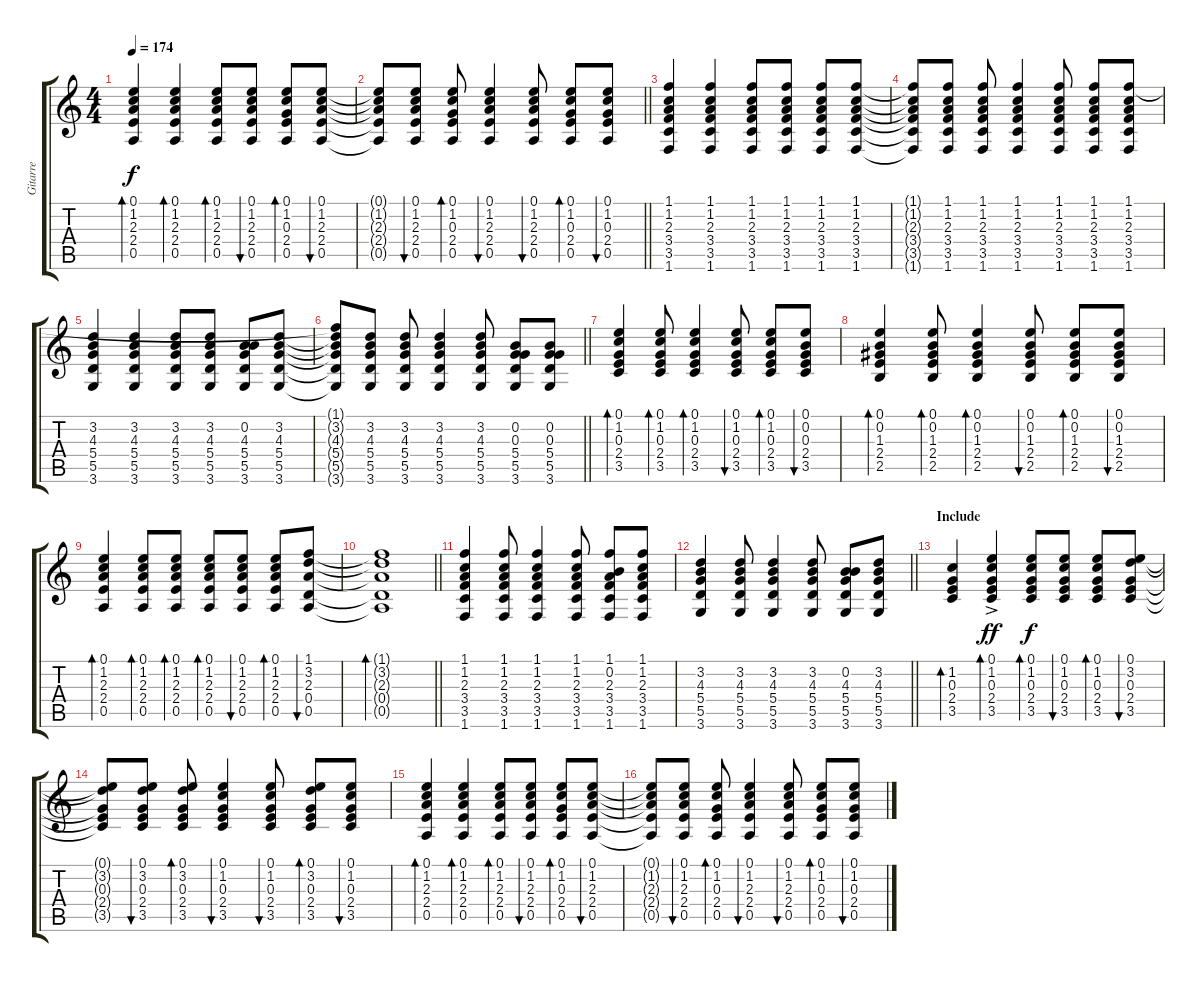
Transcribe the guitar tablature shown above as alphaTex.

\track ("Gitarre" "Gitarre") {instrument acousticguitarnylon}
\staff {score tabs}
\tuning (E4 B3 G3 D3 A2 E2) {hide}
\ts (4 4)
\tempo 174
\clef g2
\ks c
(0.1 1.2 2.3 2.4 0.5).4{bd 30 dy f} (0.1 1.2 2.3 2.4 0.5).4{bd 30} (0.1 1.2 2.3 2.4 0.5).8{bd 30} (0.1 1.2 2.3 2.4 0.5).8{bu 30} (0.1 1.2 0.3 2.4 0.5).8{bd 30} (0.1 1.2 2.3 2.4 0.5).8{bu 30} |
\barLineRight lightlight
(0.1{t} 1.2{t} 2.3{t} 2.4{t} 0.5{t}).8 (0.1 1.2 2.3 2.4 0.5).8{bu 30} (0.1 1.2 0.3 2.4 0.5).8{bd 30} (0.1 1.2 2.3 2.4 0.5).4{bu 30} (0.1 1.2 2.3 2.4 0.5).8{bu 30} (0.1 1.2 0.3 2.4 0.5).8{bd 30} (0.1 1.2 0.3 2.4 0.5).8{bu 30} |
(1.1 1.2 2.3 3.4 3.5 1.6).4 (1.1 1.2 2.3 3.4 3.5 1.6).4 (1.1 1.2 2.3 3.4 3.5 1.6).8 (1.1 1.2 2.3 3.4 3.5 1.6).8 (1.1 1.2 2.3 3.4 3.5 1.6).8 (1.1 1.2 2.3 3.4 3.5 1.6).8 |
(1.1{t} 1.2{t} 2.3{t} 3.4{t} 3.5{t} 1.6{t}).8 (1.1 1.2 2.3 3.4 3.5 1.6).8 (1.1 1.2 2.3 3.4 3.5 1.6).8 (1.1 1.2 2.3 3.4 3.5 1.6).4 (1.1 1.2 2.3 3.4 3.5 1.6).8 (1.1 1.2 2.3 3.4 3.5 1.6).8 (1.1 1.2 2.3 3.4 3.5 1.6).8 |
(3.2 4.3 5.4 5.5 3.6).4 (3.2 4.3 5.4 5.5 3.6).4 (3.2 4.3 5.4 5.5 3.6).8 (3.2 4.3 5.4 5.5 3.6).8 (0.2 4.3 5.4 5.5 3.6).8 (3.2 4.3 5.4 5.5 3.6).8 |
\barLineRight lightlight
(1.1{t} 3.2{t} 4.3{t} 5.4{t} 5.5{t} 3.6{t}).8 (3.2 4.3 5.4 5.5 3.6).8 (3.2 4.3 5.4 5.5 3.6).8 (3.2 4.3 5.4 5.5 3.6).4 (3.2 4.3 5.4 5.5 3.6).8 (0.2 0.3 5.4 5.5 3.6).8 (0.2 0.3 5.4 5.5 3.6).8 |
(0.1 1.2 0.3 2.4 3.5).4{bd 30} (0.1 1.2 0.3 2.4 3.5).8{bd 30} (0.1 1.2 0.3 2.4 3.5).4{bd 30} (0.1 1.2 0.3 2.4 3.5).8{bu 30} (0.1 1.2 0.3 2.4 3.5).8{bd 30} (0.1 0.2 0.3 2.4 3.5).8{bu 30} |
(0.1 0.2 1.3 2.4 2.5).4{bd 30} (0.1 0.2 1.3 2.4 2.5).8{bd 30} (0.1 0.2 1.3 2.4 2.5).4{bd 30} (0.1 0.2 1.3 2.4 2.5).8{bu 30} (0.1 0.2 1.3 2.4 2.5).8{bd 30} (0.1 0.2 1.3 2.4 2.5).8{bu 30} |
(0.1 1.2 2.3 2.4 0.5).4{bd 30} (0.1 1.2 2.3 2.4 0.5).8{bd 30} (0.1 1.2 2.3 2.4 0.5).8{bd 30} (0.1 1.2 2.3 2.4 0.5).8{bd 30} (0.1 1.2 2.3 2.4 0.5).8{bu 30} (0.1 1.2 2.3 2.4 0.5).8{bd 30} (1.1 3.2 2.3 0.4 0.5).8{bu 30} |
\barLineRight lightlight
(1.1{t} 3.2{t} 2.3{t} 0.4{t} 0.5{t}).1{bd 30} |
(1.1 1.2 2.3 3.4 3.5 1.6).4 (1.1 1.2 2.3 3.4 3.5 1.6).8 (1.1 1.2 2.3 3.4 3.5 1.6).4 (1.1 1.2 2.3 3.4 3.5 1.6).8 (1.1 0.2 2.3 3.4 3.5 1.6).8 (1.1 1.2 2.3 3.4 3.5 1.6).8 |
\barLineRight lightlight
(3.2 4.3 5.4 5.5 3.6).4 (3.2 4.3 5.4 5.5 3.6).8 (3.2 4.3 5.4 5.5 3.6).4 (3.2 4.3 5.4 5.5 3.6).8 (0.2 4.3 5.4 5.5 3.6).8 (3.2 4.3 5.4 5.5 3.6).8 |
\section ("" "Include")
(1.2 0.3 2.4 3.5).4{bd 30} (0.1{ac} 1.2{ac} 0.3{ac} 2.4{ac} 3.5{ac}).4{bd 30 dy ff} (0.1 1.2 0.3 2.4 3.5).8{bd 30 dy f} (0.1 1.2 0.3 2.4 3.5).8{bu 30} (0.1 1.2 0.3 2.4 3.5).8{bd 30} (0.1 3.2 0.3 2.4 3.5).8{bu 30} |
(0.1{t} 3.2{t} 0.3{t} 2.4{t} 3.5{t}).8 (0.1 3.2 0.3 2.4 3.5).8{bu 30} (0.1 3.2 0.3 2.4 3.5).8{bd 30} (0.1 1.2 0.3 2.4 3.5).4{bu 30} (0.1 1.2 0.3 2.4 3.5).8{bu 30} (0.1 3.2 0.3 2.4 3.5).8{bd 30} (0.1 1.2 0.3 2.4 3.5).8{bu 30} |
(0.1 1.2 2.3 2.4 0.5).4{bd 30} (0.1 1.2 2.3 2.4 0.5).4{bd 30} (0.1 1.2 2.3 2.4 0.5).8{bd 30} (0.1 1.2 2.3 2.4 0.5).8{bu 30} (0.1 1.2 0.3 2.4 0.5).8{bd 30} (0.1 1.2 2.3 2.4 0.5).8{bu 30} |
(0.1{t} 1.2{t} 2.3{t} 2.4{t} 0.5{t}).8 (0.1 1.2 2.3 2.4 0.5).8{bu 30} (0.1 1.2 0.3 2.4 0.5).8{bd 30} (0.1 1.2 2.3 2.4 0.5).4{bu 30} (0.1 1.2 2.3 2.4 0.5).8{bu 30} (0.1 1.2 0.3 2.4 0.5).8{bd 30} (0.1 1.2 0.3 2.4 0.5).8{bu 30}
